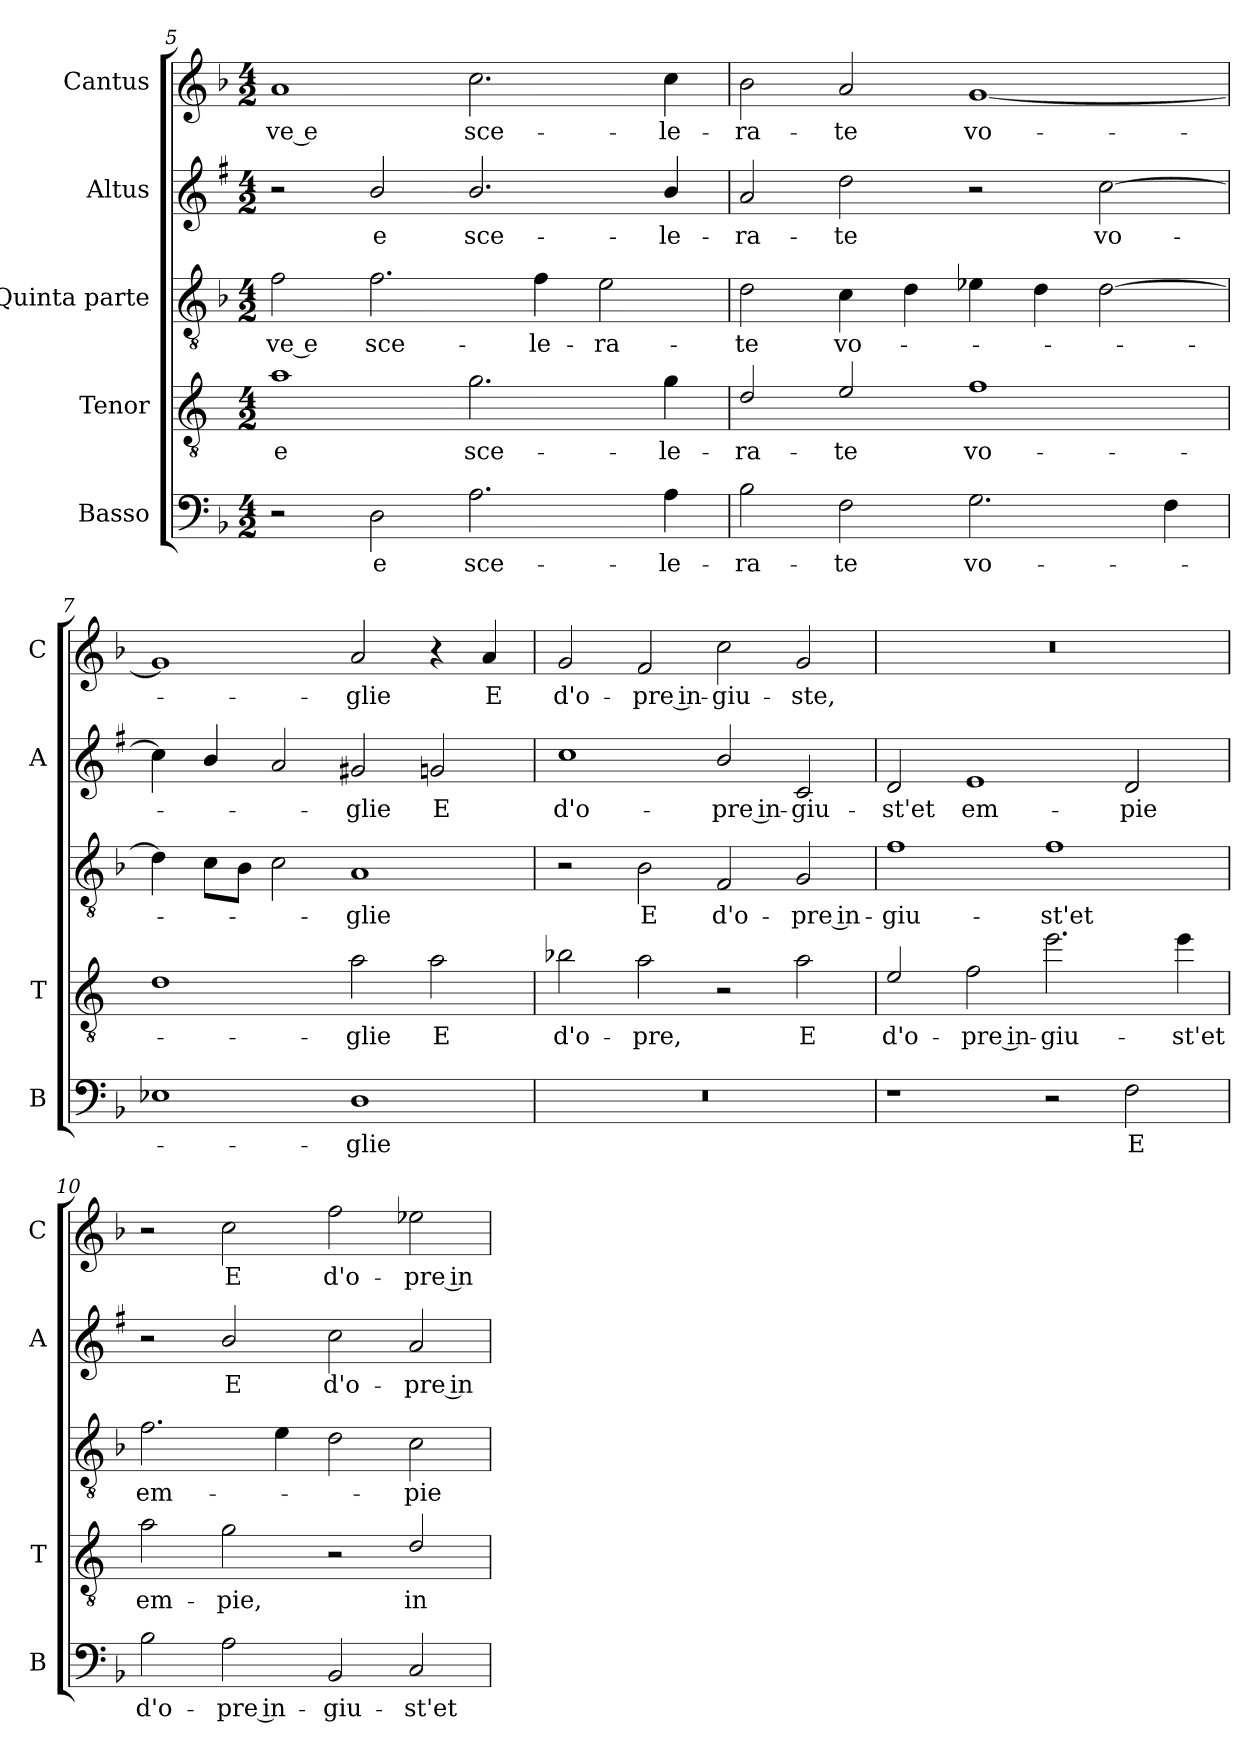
**kern	**text	**kern	**text	**kern	**text	**kern	**text	**kern	**text
*part5	*part5	*part4	*part4	*part3	*part3	*part2	*part2	*part1	*part1
*staff5	*staff5	*staff4	*staff4	*staff3	*staff3	*staff2	*staff2	*staff1	*staff1
*I"Basso	*	*I"Tenor	*	*I"Quinta parte	*	*I"Altus	*	*I"Cantus	*
*I'B	*	*I'T	*	*	*	*I'A	*	*I'C	*
!!LO:LB:g=z
*clefF4	*	*clefGv2	*	*clefGv2	*	*clefG2	*	*clefG2	*
*	*	*ITrd4c7	*	*	*	*ITrd1c2	*	*	*
*k[b-]	*	*k[b-]	*	*k[b-]	*	*k[b-]	*	*k[b-]	*
*F:	*	*F:	*	*F:	*	*F:	*	*F:	*
*M4/2	*	*M4/2	*	*M4/2	*	*M4/2	*	*M4/2	*
=5	=5	=5	=5	=5	=5	=5	=5	=5	=5
!	!	!	!LO:LY:b	!	!LO:LY:b	!	!	!	!LO:LY:b
2r	.	1d	e	2f\	-ve e	2r	.	1a	-ve e
!	!LO:LY:b	!	!	!	!LO:LY:b	!	!LO:LY:b	!	!
2D\	e	.	.	2.f\	sce-	2a/	e	.	.
!	!LO:LY:b	!	!LO:LY:b	!	!	!	!LO:LY:b	!	!LO:LY:b
2.A\	sce-	2.c\	sce-	.	.	2.a/	sce-	2.cc\	sce-
!	!	!	!	!	!LO:LY:b	!	!	!	!
.	.	.	.	4f\	-le-	.	.	.	.
!	!	!	!	!	!LO:LY:b	!	!	!	!
.	.	.	.	2e\	-ra-	.	.	.	.
!	!LO:LY:b	!	!LO:LY:b	!	!	!	!LO:LY:b	!	!LO:LY:b
4A\	-le-	4c\	-le-	.	.	4a/	-le-	4cc\	-le-
=6	=6	=6	=6	=6	=6	=6	=6	=6	=6
!	!LO:LY:b	!	!LO:LY:b	!	!LO:LY:b	!	!LO:LY:b	!	!LO:LY:b
2B-\	-ra-	2G/	-ra-	2d\	-te	2g/	-ra-	2b-\	-ra-
!	!LO:LY:b	!	!LO:LY:b	!	!LO:LY:b	!	!LO:LY:b	!	!LO:LY:b
2F\	-te	2A/	-te	4c\	vo-	2cc\	-te	2a/	-te
.	.	.	.	4d\	.	.	.	.	.
!	!LO:LY:b	!	!LO:LY:b	!	!	!	!	!	!LO:LY:b
2.G\	vo-	1B-	vo-	4e-X\	.	2r	.	[1g	vo-
.	.	.	.	4d\	.	.	.	.	.
!	!	!	!	!	!	!	!LO:LY:b	!	!
.	.	.	.	[2d\	.	[2b-\	vo-	.	.
4F\	.	.	.	.	.	.	.	.	.
=7	=7	=7	=7	=7	=7	=7	=7	=7	=7
1E-X	.	1G	.	4d\]	.	4b-\]	.	1g]	.
.	.	.	.	8c\L	.	4a/	.	.	.
.	.	.	.	8B-\J	.	.	.	.	.
.	.	.	.	2c\	.	2g/	.	.	.
!	!LO:LY:b	!	!LO:LY:b	!	!LO:LY:b	!	!LO:LY:b	!	!LO:LY:b
1D	-glie	2d\	-glie	1A	-glie	2f#X/	-glie	2a/	-glie
!	!	!	!LO:LY:b	!	!	!	!LO:LY:b	!	!
.	.	2d\	E	.	.	2fn/	E	4r	.
!	!	!	!	!	!	!	!	!	!LO:LY:b
.	.	.	.	.	.	.	.	4a/	E
=8	=8	=8	=8	=8	=8	=8	=8	=8	=8
!	!	!	!LO:LY:b	!	!	!	!LO:LY:b	!	!LO:LY:b
0r	.	2e-X\	d'o-	2r	.	1b-	d'o-	2g/	d'o-
!	!	!	!LO:LY:b	!	!LO:LY:b	!	!	!	!LO:LY:b
.	.	2d\	-pre,	2B-\	E	.	.	2f/	-pre in-
!	!	!	!	!	!LO:LY:b	!	!LO:LY:b	!	!LO:LY:b
.	.	2r	.	2F/	d'o-	2a/	-pre in-	2cc\	-giu-
!	!	!	!LO:LY:b	!	!LO:LY:b	!	!LO:LY:b	!	!LO:LY:b
.	.	2d\	E	2G/	-pre in-	2B-/	-giu-	2g/	-ste,
=9	=9	=9	=9	=9	=9	=9	=9	=9	=9
!	!	!	!LO:LY:b	!	!LO:LY:b	!	!LO:LY:b	!	!
1r	.	2A/	d'o-	1f	-giu-	2c/	-st'et	0r	.
!	!	!	!LO:LY:b	!	!	!	!LO:LY:b	!	!
.	.	2B-\	-pre in-	.	.	1d	em-	.	.
!	!	!	!LO:LY:b	!	!LO:LY:b	!	!	!	!
2r	.	2.a\	-giu-	1f	-st'et	.	.	.	.
!	!LO:LY:b	!	!	!	!	!	!LO:LY:b	!	!
2F\	E	.	.	.	.	2c/	-pie	.	.
!	!	!	!LO:LY:b	!	!	!	!	!	!
.	.	4a\	-st'et	.	.	.	.	.	.
!!LO:PB:g=z
=10	=10	=10	=10	=10	=10	=10	=10	=10	=10
!	!LO:LY:b	!	!LO:LY:b	!	!LO:LY:b	!	!	!	!
2B-\	d'o-	2d\	em-	2.f\	em-	2r	.	2r	.
!	!LO:LY:b	!	!LO:LY:b	!	!	!	!LO:LY:b	!	!LO:LY:b
2A\	-pre in-	2c\	-pie,	.	.	2a/	E	2cc\	E
.	.	.	.	4e\	.	.	.	.	.
!	!LO:LY:b	!	!	!	!	!	!LO:LY:b	!	!LO:LY:b
2BB-/	-giu-	2r	.	2d\	.	2b-\	d'o-	2ff\	d'o-
!	!LO:LY:b	!	!LO:LY:b	!	!LO:LY:b	!	!LO:LY:b	!	!LO:LY:b
2C/	-st'et	2G/	in-	2c\	-pie	2g/	-pre in-	2ee-X\	-pre in-
=	=	=	=	=	=	=	=	=	=
*-	*-	*-	*-	*-	*-	*-	*-	*-	*-
